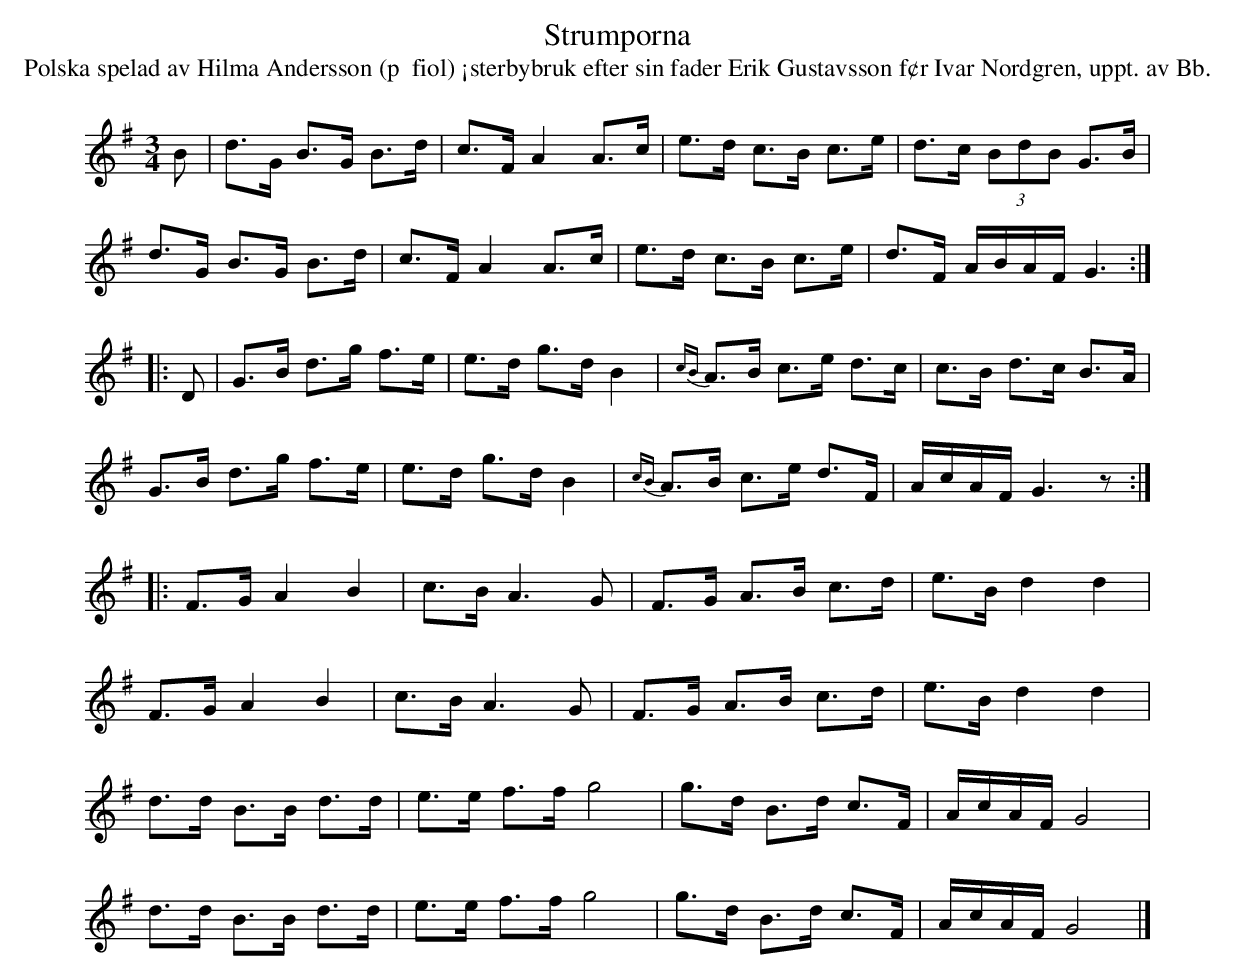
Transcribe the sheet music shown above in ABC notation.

X:1
T:Strumporna
T:Polska spelad av Hilma Andersson (p  fiol) ¡sterbybruk efter sin fader Erik Gustavsson f¢r Ivar Nordgren, uppt. av Bb.
M:3/4
L:1/8
K:G
B | d>G B>G B>d | c>F A2 A>c | e>d c>B c>e | d>c (3BdB G>B |
    d>G B>G B>d | c>F A2 A>c | e>d c>B c>e | d>F A/B/A/F/ G3 ::
D | G>B d>g f>e | e>d g>d B2 | {cB}A>B c>e d>c | c>B d>c B>A |
    G>B d>g f>e | e>d g>d B2 | {cB}A>B c>e d>F | A/c/A/F/ G3 z ::
    F>G A2 B2 | c>B A3 G | F>G A>B c>d | e>B d2 d2 |
    F>G A2 B2 | c>B A3 G | F>G A>B c>d | e>B d2 d2 |
    d>d B>B d>d | e>e f>f g4 | g>d B>d c>F | A/c/A/F/ G4 |
    d>d B>B d>d | e>e f>f g4 | g>d B>d c>F | A/c/A/F/ G4 |]
